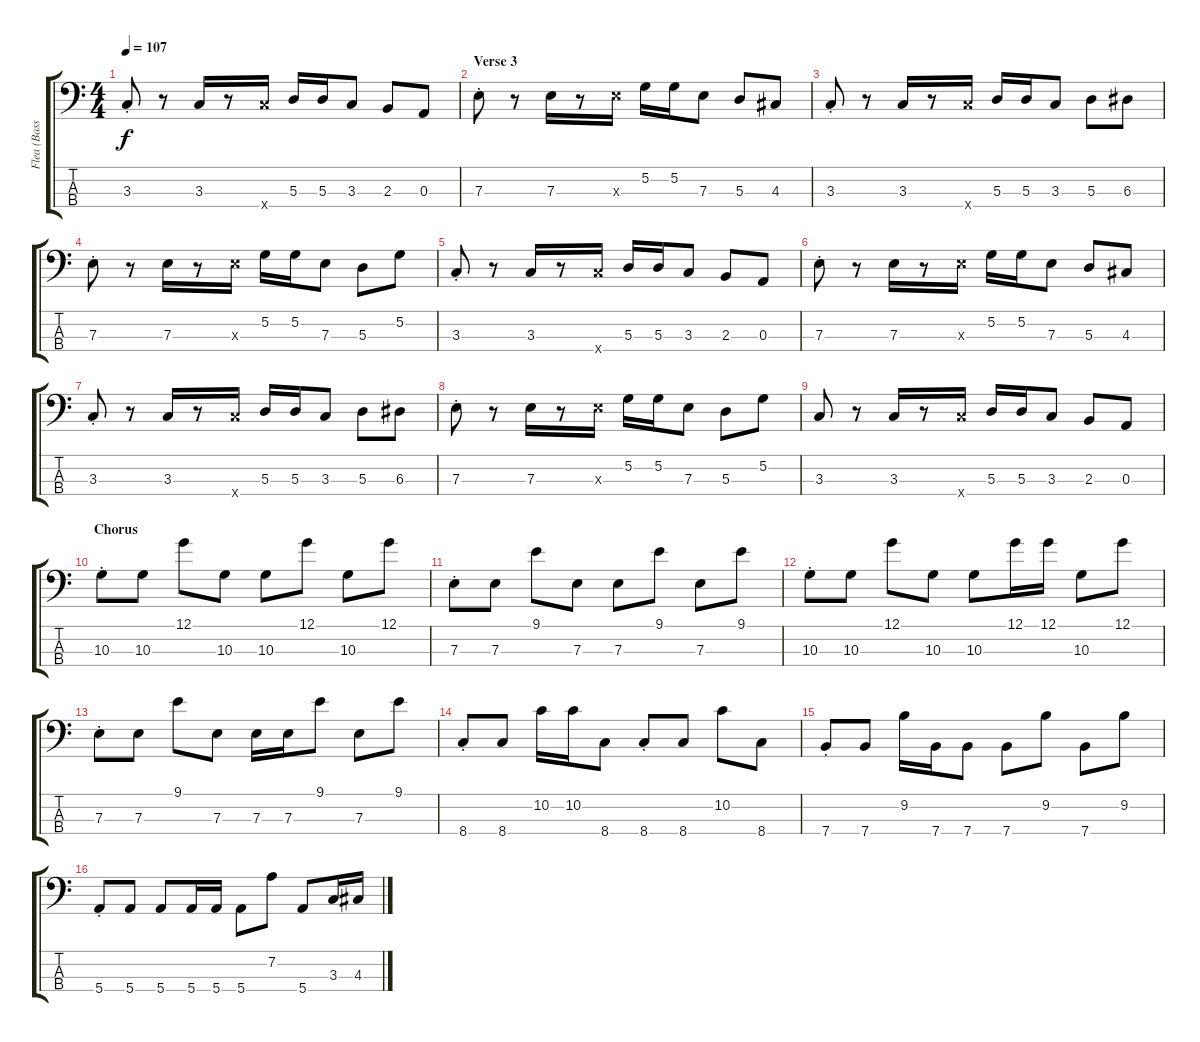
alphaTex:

\track ("Flea (Bass)" "Flea (Bass") {instrument electricbassfinger}
\staff {score tabs}
\tuning (G2 D2 A1 E1) {hide}
\ts (4 4)
\tempo 107
\clef f4
\ks c
3.3{st}.8{dy f} r.8 3.3.16 r.8 8.4{x}.16 5.3.16 5.3.16 3.3.8 2.3.8 0.3.8 |
\section ("" "Verse 3")
7.3{st}.8 r.8 7.3.16 r.8 7.3{x}.16 5.2.16 5.2.16 7.3.8 5.3.8 4.3.8 |
3.3{st}.8 r.8 3.3.16 r.8 8.4{x}.16 5.3.16 5.3.16 3.3.8 5.3.8 6.3.8 |
7.3{st}.8 r.8 7.3.16 r.8 7.3{x}.16 5.2.16 5.2.16 7.3.8 5.3.8 5.2.8 |
3.3{st}.8 r.8 3.3.16 r.8 8.4{x}.16 5.3.16 5.3.16 3.3.8 2.3.8 0.3.8 |
7.3{st}.8 r.8 7.3.16 r.8 7.3{x}.16 5.2.16 5.2.16 7.3.8 5.3.8 4.3.8 |
3.3{st}.8 r.8 3.3.16 r.8 8.4{x}.16 5.3.16 5.3.16 3.3.8 5.3.8 6.3.8 |
7.3{st}.8 r.8 7.3.16 r.8 7.3{x}.16 5.2.16 5.2.16 7.3.8 5.3.8 5.2.8 |
3.3.8 r.8 3.3.16 r.8 8.4{x}.16 5.3.16 5.3.16 3.3.8 2.3.8 0.3.8 |
\section ("" "Chorus")
10.3{st}.8 10.3.8 12.1.8 10.3.8 10.3.8 12.1.8 10.3.8 12.1.8 |
7.3{st}.8 7.3.8 9.1.8 7.3.8 7.3.8 9.1.8 7.3.8 9.1.8 |
10.3{st}.8 10.3.8 12.1.8 10.3.8 10.3.8 12.1.16 12.1.16 10.3.8 12.1.8 |
7.3{st}.8 7.3.8 9.1.8 7.3.8 7.3.16 7.3.16 9.1.8 7.3.8 9.1.8 |
8.4{st}.8 8.4.8 10.2.16 10.2.16 8.4.8 8.4{st}.8 8.4.8 10.2.8 8.4.8 |
7.4{st}.8 7.4.8 9.2.16 7.4.16 7.4.8 7.4.8 9.2.8 7.4.8 9.2.8 |
5.4{st}.8 5.4.8 5.4.8 5.4.16 5.4.16 5.4.8 7.2.8 5.4.8 3.3.16 4.3.16
